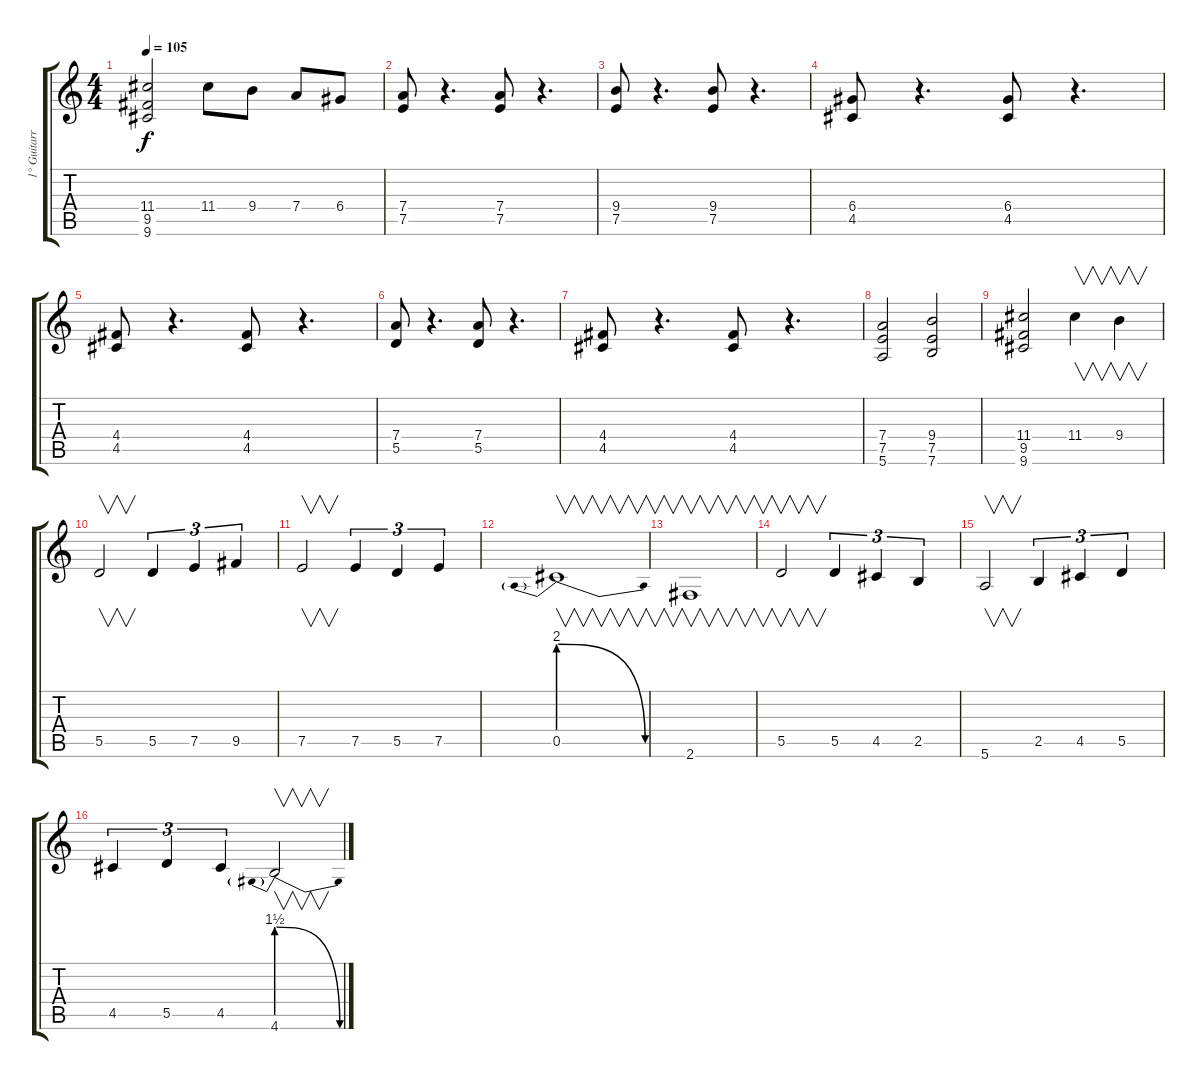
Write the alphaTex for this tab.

\track ("1° Guitarra" "1° Guitarr") {instrument distortionguitar}
\staff {score tabs}
\tuning (E4 B3 G3 D3 A2 E2) {hide}
\ts (4 4)
\tempo 105
\clef g2
\ks c
(11.4 9.5 9.6).2{dy f} 11.4.8 9.4.8 7.4.8 6.4.8 |
(7.4 7.5).8 r.4{d} (7.4 7.5).8 r.4{d} |
(9.4 7.5).8 r.4{d} (9.4 7.5).8 r.4{d} |
(6.4 4.5).8 r.4{d} (6.4 4.5).8 r.4{d} |
(4.4 4.5).8 r.4{d} (4.4 4.5).8 r.4{d} |
(7.4 5.5).8 r.4{d} (7.4 5.5).8 r.4{d} |
(4.4 4.5).8 r.4{d} (4.4 4.5).8 r.4{d} |
(7.4 7.5 5.6).2 (9.4 7.5 7.6).2 |
(11.4 9.5 9.6).2 11.4.4{v} 9.4.4{v} |
5.5.2{v} 5.5.4{tu (3 2)} 7.5.4{tu (3 2)} 9.5.4{tu (3 2)} |
7.5.2{v} 7.5.4{tu (3 2)} 5.5.4{tu (3 2)} 7.5.4{tu (3 2)} |
0.5{be (prebendrelease 0 8 60 0)}.1{v} |
2.6.1{v} |
5.5.2{v} 5.5.4{tu (3 2)} 4.5.4{tu (3 2)} 2.5.4{tu (3 2)} |
5.6.2{v} 2.5.4{tu (3 2)} 4.5.4{tu (3 2)} 5.5.4{tu (3 2)} |
4.5.4{tu (3 2)} 5.5.4{tu (3 2)} 4.5.4{tu (3 2)} 4.6{be (prebendrelease 0 6 60 0)}.2{v}
